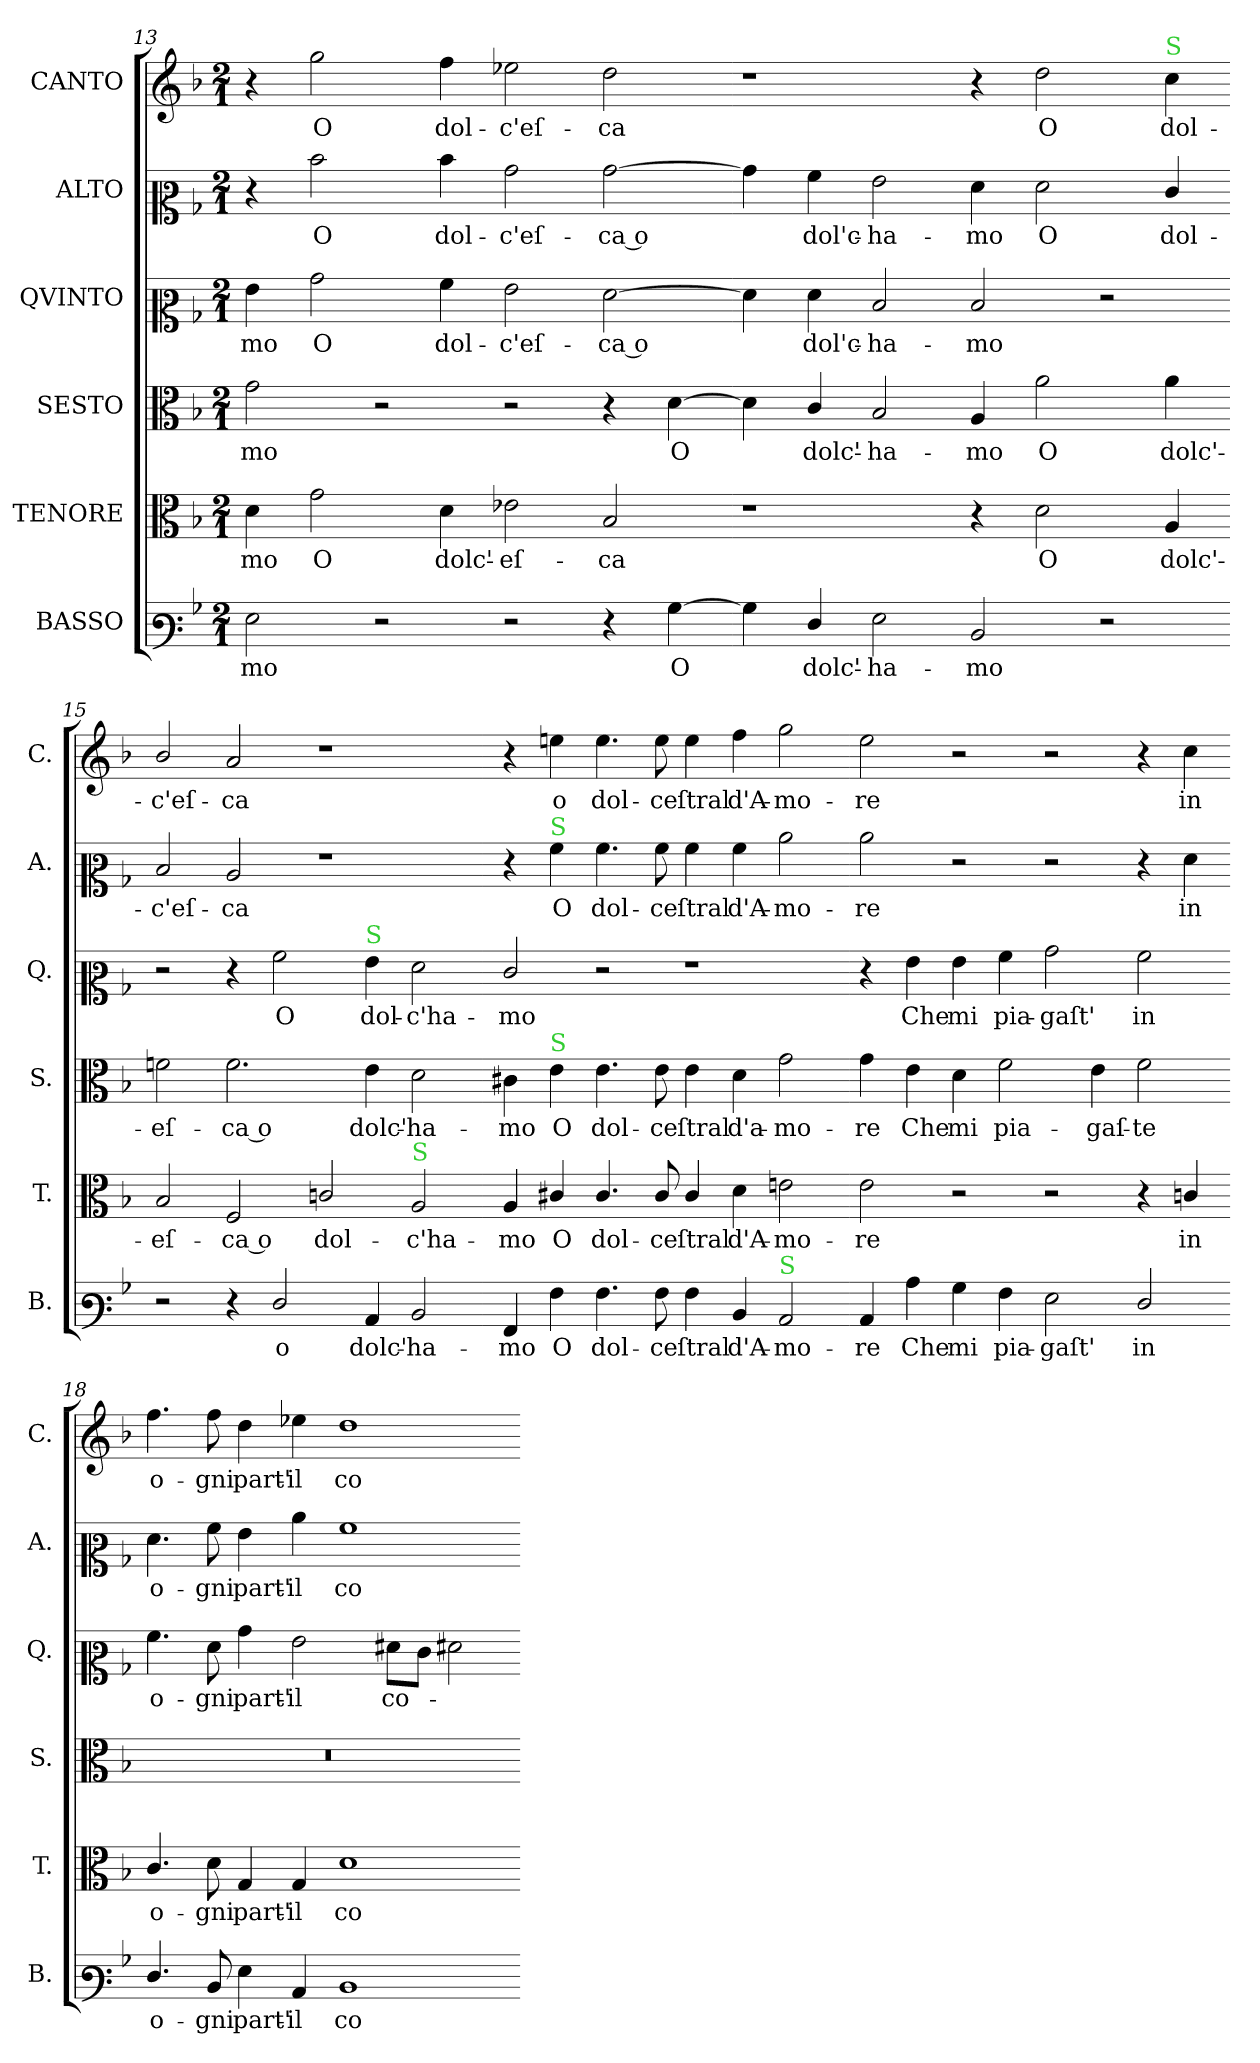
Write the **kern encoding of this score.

**kern	**text	**kern	**text	**kern	**text	**kern	**text	**kern	**text	**kern	**text
*part6	*part6	*part5	*part5	*part4	*part4	*part3	*part3	*part2	*part2	*part1	*part1
*staff6	*staff6	*staff5	*staff5	*staff4	*staff4	*staff3	*staff3	*staff2	*staff2	*staff1	*staff1
*I"BASSO	*	*I"TENORE	*	*I"SESTO	*	*I"QVINTO	*	*I"ALTO	*	*I"CANTO	*
*I'B.	*	*I'T.	*	*I'S.	*	*I'Q.	*	*I'A.	*	*I'C.	*
*clefF3	*	*clefC3	*	*clefC3	*	*clefC2	*	*clefC2	*	*clefG2	*
*k[b-]	*	*k[b-]	*	*k[b-]	*	*k[b-]	*	*k[b-]	*	*k[b-]	*
*M2/1	*	*M2/1	*	*M2/1	*	*M2/1	*	*M2/1	*	*M2/1	*
=13	=13	=13	=13	=13	=13	=13	=13	=13	=13	=13	=13
2G\	-mo	4d\	-mo	2g\	-mo	4g\	-mo	4r	.	4r	.
.	.	2g\	O	.	.	2b-\	O	2dd\	O	2gg\	O
2r	.	.	.	2r	.	.	.	.	.	.	.
.	.	4d\	dolc'-	.	.	4a\	dol-	4dd\	dol-	4ff\	dol-
2r	.	2e-X\	-eſ-	2r	.	2g\	-c'eſ-	2b-\	-c'eſ-	2ee-X\	-c'eſ-
4r	.	2B-/	-ca	4r	.	[2f\	ca o	[2b-\	ca o	2dd\	-ca
[4B-\	O	.	.	[4d\	O	.	.	.	.	.	.
=14-	=14-	=14-	=14-	=14-	=14-	=14-	=14-	=14-	=14-	=14-	=14-
4B-\]	.	1r	.	4d\]	.	4f\]	.	4b-\]	.	1r	.
4F/	dolc'-	.	.	4c/	dolc'-	4f\	dol'c-	4a\	dol'c-	.	.
2G\	-ha-	.	.	2B-/	-ha-	2d/	-ha-	2g\	-ha-	.	.
2D/	-mo	4r	.	4A/	-mo	2d/	-mo	4f\	-mo	4r	.
.	.	2d\	O	2a\	O	.	.	2f\	O	2dd\	O
2r	.	.	.	.	.	2r	.	.	.	.	.
!	!	!	!	!	!	!	!	!	!	!LO:TX:a:color=limegreen:t=S	!
.	.	4A/	dolc'-	4a\	dolc'-	.	.	4e/	dol-	4cc\	dol-
=15-	=15-	=15-	=15-	=15-	=15-	=15-	=15-	=15-	=15-	=15-	=15-
2r	.	2B-/	-eſ-	2fn\	-eſ-	2r	.	2d/	-c'eſ-	2b-/	-c'eſ-
4r	.	2F/	ca o	2.f\	ca o	4r	.	2c/	-ca	2a/	-ca
2F/	o	.	.	.	.	2a\	O	.	.	.	.
.	.	2cn/	dol-	.	.	.	.	1r	.	1r	.
!	!	!	!	!	!	!LO:TX:a:color=limegreen:t=S	!	!	!	!	!
4C/	dolc'-	.	.	4e\	dolc'-	4g\	dol-	.	.	.	.
!	!	!LO:TX:a:color=limegreen:t=S	!	!	!	!	!	!	!	!	!
2D/	-ha-	2A/	-c'ha-	2d\	-ha-	2f\	-c'ha-	.	.	.	.
=16-	=16-	=16-	=16-	=16-	=16-	=16-	=16-	=16-	=16-	=16-	=16-
4AA/	-mo	4A/	-mo	4c#X\	-mo	2e/	-mo	4r	.	4r	.
!	!	!	!	!	!	!	!	!LO:TX:a:color=limegreen:t=S	!	!	!
!	!	!	!	!LO:TX:a:color=limegreen:t=S	!	!	!	!	!	!	!
4A\	O	4c#X/	O	4e\	O	.	.	4a\	O	4een\	o
4.A\	dol-	4.c#/	dol-	4.e\	dol-	2r	.	4.a\	dol-	4.ee\	dol-
8A\	-ce	8c#/	-ce	8e\	-ce	.	.	8a\	-ce	8ee\	-ce
4A\	ſtral	4c#/	ſtral	4e\	ſtral	1r	.	4a\	ſtral	4ee\	ſtral
4D/	d'A-	4d\	d'A-	4d\	d'a-	.	.	4a\	d'A-	4ff\	d'A-
!LO:TX:a:color=limegreen:t=S	!	!	!	!	!	!	!	!	!	!	!
2C/	-mo-	2en\	-mo-	2g\	-mo-	.	.	2cc\	-mo-	2gg\	-mo-
=17-	=17-	=17-	=17-	=17-	=17-	=17-	=17-	=17-	=17-	=17-	=17-
4C/	-re	2e\	-re	4g\	-re	4r	.	2cc\	-re	2ee\	-re
4c\	Che	.	.	4e\	Che	4g\	Che	.	.	.	.
4B-\	mi	2r	.	4d\	mi	4g\	mi	2r	.	2r	.
4A\	pia-	.	.	2f\	pia-	4a\	pia-	.	.	.	.
2G\	-gaſt'	2r	.	.	.	2b-\	-gaſt'	2r	.	2r	.
.	.	.	.	4e\	-gaſ-	.	.	.	.	.	.
2F/	in	4r	.	2f\	-te	2a\	in	4r	.	4r	.
.	.	4cn/	in	.	.	.	.	4f\	in	4cc\	in
=18-	=18-	=18-	=18-	=18-	=18-	=18-	=18-	=18-	=18-	=18-	=18-
4.F/	o-	4.c/	o-	0r	.	4.a\	o-	4.f\	o-	4.ff\	o-
8D/	-gni	8d\	-gni	.	.	8f\	-gni	8a\	-gni	8ff\	-gni
4G\	part'-	4G/	part'-	.	.	4b-\	part'-	4g\	part'-	4dd\	part'-
4C/	-il	4G/	-il	.	.	2g\	-il	4cc\	-il	4ee-X\	-il
1D	co-	1d	co-	.	.	.	.	1a	co-	1dd	co-
.	.	.	.	.	.	8f#X\L	co-	.	.	.	.
.	.	.	.	.	.	8e\J	.	.	.	.	.
.	.	.	.	.	.	2f#X\	.	.	.	.	.
=-	=-	=-	=-	=-	=-	=-	=-	=-	=-	=-	=-
*-	*-	*-	*-	*-	*-	*-	*-	*-	*-	*-	*-
